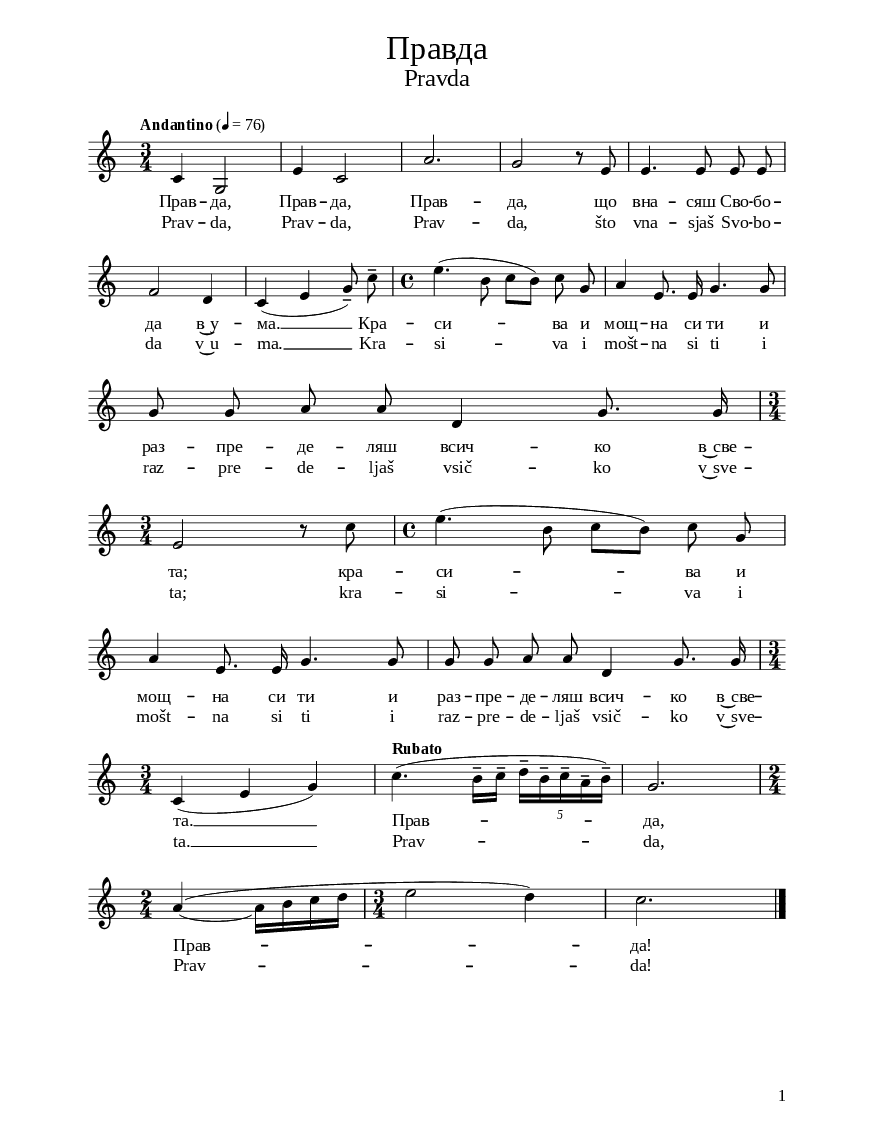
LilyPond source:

\version "2.24.1"

\include "include/globals.ily"

\bookpart {
  \label #'ref132
  \tocItem \markup "Правда – Pravda"
  \include "include/bookpart-paper.ily"
  \score {
    \include "include/score-layout.ily"


    \new Voice \absolute {
      \clef treble
      \key c \major
      \time 3/4
      \tempoFunc "Andantino" 4 "76"
      \autoBeamOff
      c'4  g2 | % 2
      e'4  c'2 | % 3
      a'2. | % 4
      g'2 r8  e'8 | % 5
      e'4.  e'8  e'8  e'8 \break | % 6
      f'2  d'4 | % 7
      c'4 (  e'4  g'8 ) --   c''8 -- | % 8
      \time 4/4  | % 8
      e''4. (  b'8  c''8 [  b'8 ] )
      c''8  g'8  | % 9
      a'4  e'8.  e'16  g'4.  g'8
      \break |
      g'8  g'8  a'8  a'8  d'4
      g'8.  g'16 | \break % 11
      \time 3/4  | % 11
      e'2 r8  c''8 | % 12
      \time 4/4  | % 12
      e''4. (  b'8  c''8 [  b'8 ) ]
      c''8  g'8 \break | % 13
      a'4  e'8.  e'16  g'4.  g'8 | % 14
      g'8  g'8  a'8  a'8  d'4
      g'8.  g'16 | \break  % 15
      \time 3/4  | % 15
      c'4 (  e'4  g'4 )  | % 16
      \tempo "Rubato" c''4. ( b'16 -- [
      c''16 -- ]
      \times 4/5  {
        d''16 -- [  b'16 --  c''16 --
        a'16 --  b'16 ) -- ]
      }
      | % 17
      g'2. \break | % 18
      \time 2/4  | % 18
      a'4 ( ~  a'16 [  b'16  c''16
      d''16 ] | % 19
      \time 3/4  | % 19
      e''2  d''4 ) |
      c''2. \bar "|."
    }

    \addlyrics {
      Прав -- да, Прав -- да, Прав -- да,
      що вна -- сяш Сво -- бо -- да в~у
      -- ма. __   Кра -- си --
      ва и мощ -- на си ти и раз --
      пре -- де -- ляш всич -- ко в~све --
      та; кра -- си --   ва и
      мощ -- на си ти и раз -- пре -- де
      -- ляш всич -- ко в~све -- та. __
      Прав --
      да, Прав --
      да!}
    \addlyrics {
      Prav -- da, Prav -- da, Prav -- da,
      što vna -- sjaš Svo -- bo -- da v~u
      -- ma.  __  Kra -- si --
      va i mošt -- na si ti i raz --
      pre -- de -- ljaš vsič -- ko v~sve --
      ta; kra -- si --   va i
      mošt -- na si ti i raz -- pre -- de
      -- ljaš vsič -- ko v~sve -- ta. __
      Prav --
      da, Prav --
      da!}

        \header {
          title = \titleFunc "Правда" "Pravda"
        }

        \midi{}

      } % score

      \pageBreak

      % include foreign translation(s) of the song
      \version "2.20.0"

\markup \fill-line { \fontsize #deTitleFontSize "Gerechtigkeit" }
\markup \null
\markup \null
\markup \fontsize #deCoupletFontSize {
  \hspace #12
  \override #`(baseline-skip . ,deCoupletBaselineSkip)

  \column {
    \line { " " }

  \line { " "Gerechtigkeit, Gerechtigkeit, Gerechtigkeit,}

  \line { " "die du Freiheit in den Verstand bringst.}

  \line { " "Schön und mächtig bist du }

  \line { " "und verteilst alles in der Welt. }

  \line { " "Gerechtigkeit, Gerechtigkeit!}

  }
}


    } % bookpart
